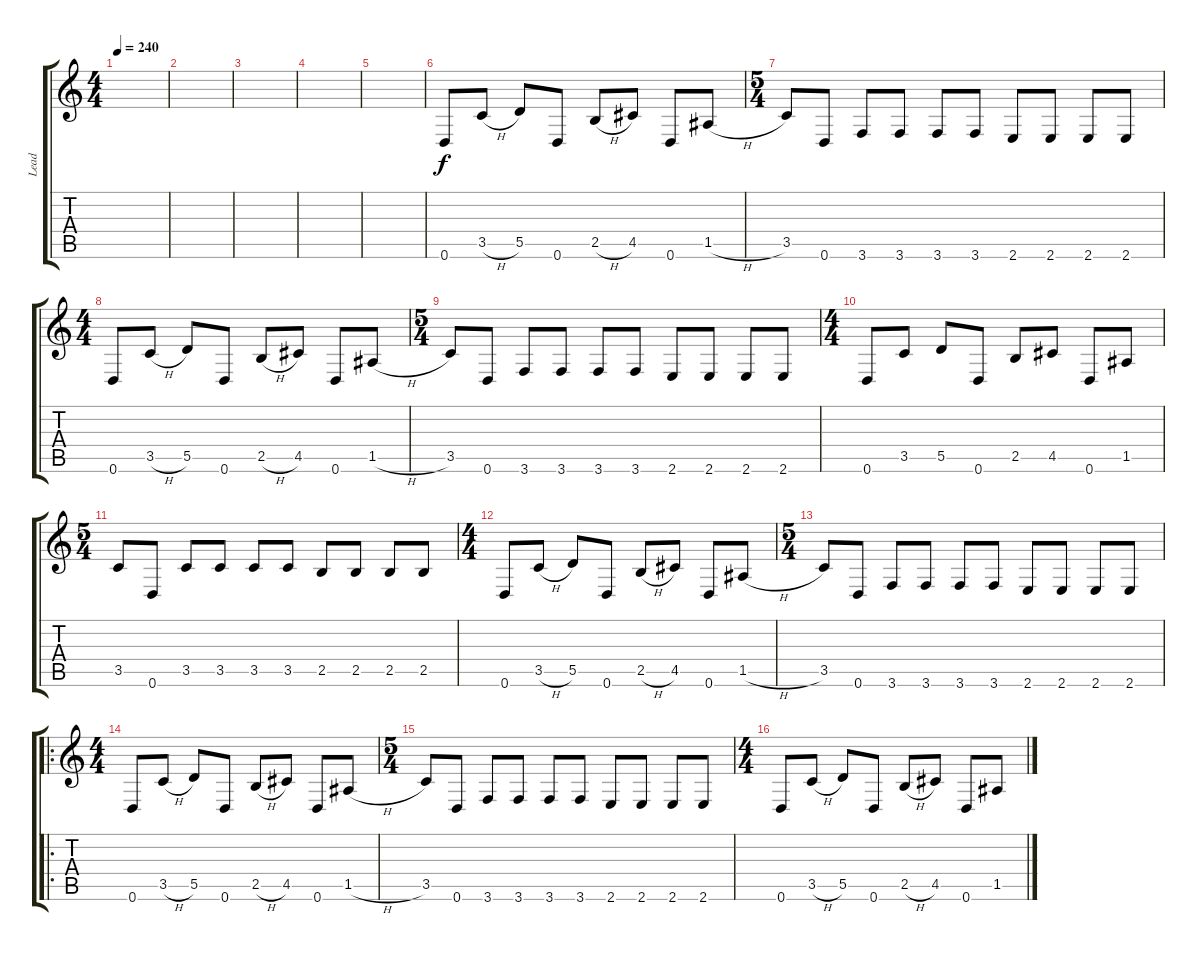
\track ("Lead" "Lead") {instrument overdrivenguitar}
\staff {score tabs}
\tuning (E4 B3 G3 D3 A2 D2) {hide}
\ts (4 4)
\tempo 240
\clef g2
\ks c
|
|
|
|
|
0.6.8 3.5{h}.8 5.5.8 0.6.8 2.5{h}.8 4.5.8 0.6.8 1.5{h}.8 |
\ts (5 4)
3.5.8 0.6.8 3.6.8 3.6.8 3.6.8 3.6.8 2.6.8 2.6.8 2.6.8 2.6.8 |
\ts (4 4)
0.6.8 3.5{h}.8 5.5.8 0.6.8 2.5{h}.8 4.5.8 0.6.8 1.5{h}.8 |
\ts (5 4)
3.5.8 0.6.8 3.6.8 3.6.8 3.6.8 3.6.8 2.6.8 2.6.8 2.6.8 2.6.8 |
\ts (4 4)
0.6.8 3.5.8 5.5.8 0.6.8 2.5.8 4.5.8 0.6.8 1.5.8 |
\ts (5 4)
3.5.8 0.6.8 3.5.8 3.5.8 3.5.8 3.5.8 2.5.8 2.5.8 2.5.8 2.5.8 |
\ts (4 4)
0.6.8 3.5{h}.8 5.5.8 0.6.8 2.5{h}.8 4.5.8 0.6.8 1.5{h}.8 |
\ts (5 4)
3.5.8 0.6.8 3.6.8 3.6.8 3.6.8 3.6.8 2.6.8 2.6.8 2.6.8 2.6.8 |
\ro
\ts (4 4)
0.6.8 3.5{h}.8 5.5.8 0.6.8 2.5{h}.8 4.5.8 0.6.8 1.5{h}.8 |
\ts (5 4)
3.5.8 0.6.8 3.6.8 3.6.8 3.6.8 3.6.8 2.6.8 2.6.8 2.6.8 2.6.8 |
\ts (4 4)
0.6.8 3.5{h}.8 5.5.8 0.6.8 2.5{h}.8 4.5.8 0.6.8 1.5{h}.8
